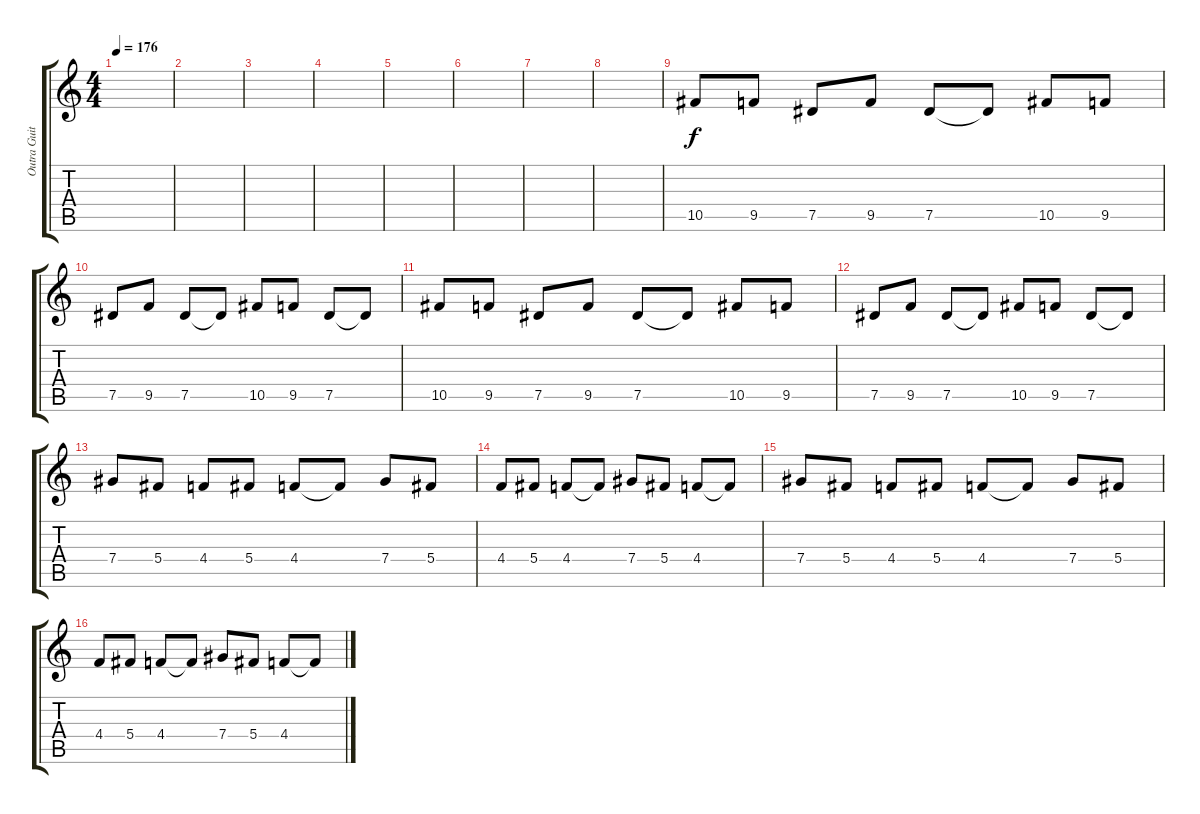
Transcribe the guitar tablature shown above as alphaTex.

\track ("Outra Guitarra" "Outra Guit") {instrument distortionguitar}
\staff {score tabs}
\tuning (Eb4 Bb3 Gb3 Db3 Ab2 Eb2) {hide}
\ts (4 4)
\tempo 176
\clef g2
\ks c
|
|
|
|
|
|
|
|
10.5.8 9.5.8 7.5.8 9.5.8 7.5.8 7.5{t}.8 10.5.8 9.5.8 |
7.5.8 9.5.8 7.5.8 7.5{t}.8 10.5.8 9.5.8 7.5.8 7.5{t}.8 |
10.5.8 9.5.8 7.5.8 9.5.8 7.5.8 7.5{t}.8 10.5.8 9.5.8 |
7.5.8 9.5.8 7.5.8 7.5{t}.8 10.5.8 9.5.8 7.5.8 7.5{t}.8 |
7.4.8 5.4.8 4.4.8 5.4.8 4.4.8 4.4{t}.8 7.4.8 5.4.8 |
4.4.8 5.4.8 4.4.8 4.4{t}.8 7.4.8 5.4.8 4.4.8 4.4{t}.8 |
7.4.8 5.4.8 4.4.8 5.4.8 4.4.8 4.4{t}.8 7.4.8 5.4.8 |
4.4.8 5.4.8 4.4.8 4.4{t}.8 7.4.8 5.4.8 4.4.8 4.4{t}.8
